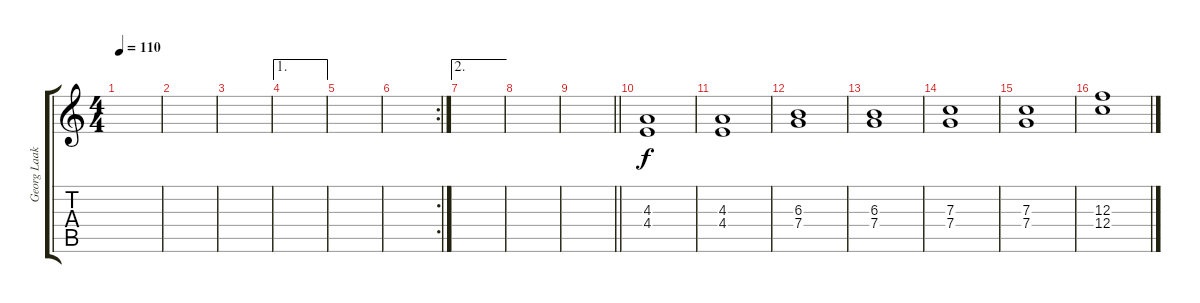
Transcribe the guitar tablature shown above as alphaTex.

\track ("Georg Laakso" "Georg Laak") {instrument acousticguitarnylon}
\staff {score tabs}
\tuning (D4 A3 F3 C3 G2 D2) {hide}
\ts (4 4)
\tempo 110
\clef g2
\ks c
|
|
|
\ae 1
|
|
\rc 2
|
\ae 2
|
|
\barLineRight lightlight
|
\section ("" "")
(4.3 4.4).1 |
(4.3 4.4).1 |
(6.3 7.4).1 |
(6.3 7.4).1 |
(7.3 7.4).1 |
(7.3 7.4).1 |
(12.3 12.4).1
